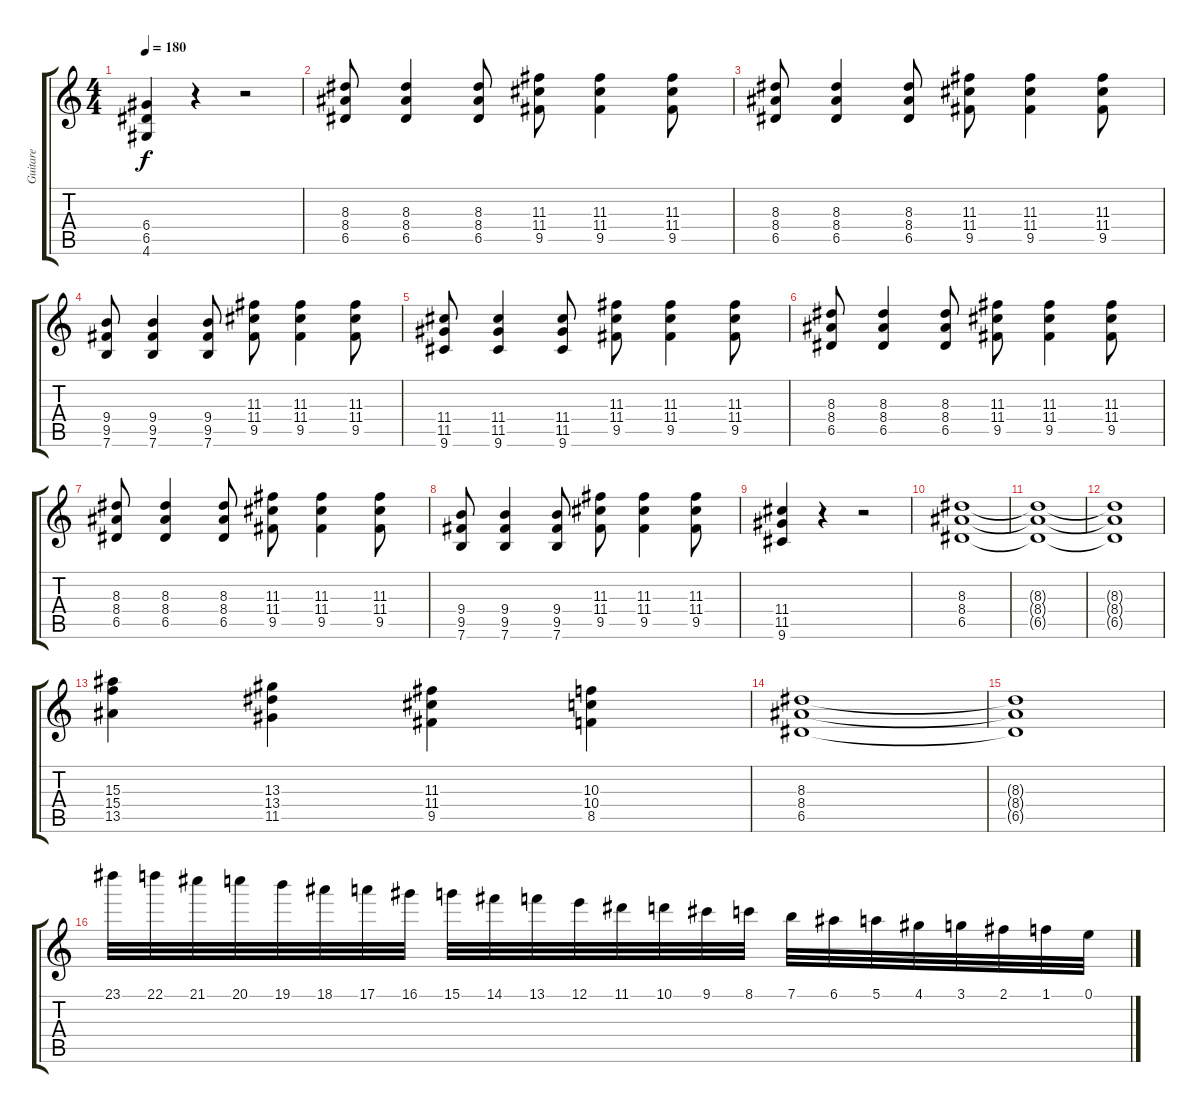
\track ("Guitare" "Guitare") {instrument distortionguitar}
\staff {score tabs}
\tuning (E4 B3 G3 D3 A2 E2) {hide}
\ts (4 4)
\tempo 180
\clef g2
\ks c
(6.4 6.5 4.6).4{dy f} r.4 r.2 |
(8.3 8.4 6.5).8 (8.3 8.4 6.5).4 (8.3 8.4 6.5).8 (11.3 11.4 9.5).8 (11.3 11.4 9.5).4 (11.3 11.4 9.5).8 |
(8.3 8.4 6.5).8 (8.3 8.4 6.5).4 (8.3 8.4 6.5).8 (11.3 11.4 9.5).8 (11.3 11.4 9.5).4 (11.3 11.4 9.5).8 |
(9.4 9.5 7.6).8 (9.4 9.5 7.6).4 (9.4 9.5 7.6).8 (11.3 11.4 9.5).8 (11.3 11.4 9.5).4 (11.3 11.4 9.5).8 |
(11.4 11.5 9.6).8 (11.4 11.5 9.6).4 (11.4 11.5 9.6).8 (11.3 11.4 9.5).8 (11.3 11.4 9.5).4 (11.3 11.4 9.5).8 |
(8.3 8.4 6.5).8 (8.3 8.4 6.5).4 (8.3 8.4 6.5).8 (11.3 11.4 9.5).8 (11.3 11.4 9.5).4 (11.3 11.4 9.5).8 |
(8.3 8.4 6.5).8 (8.3 8.4 6.5).4 (8.3 8.4 6.5).8 (11.3 11.4 9.5).8 (11.3 11.4 9.5).4 (11.3 11.4 9.5).8 |
(9.4 9.5 7.6).8 (9.4 9.5 7.6).4 (9.4 9.5 7.6).8 (11.3 11.4 9.5).8 (11.3 11.4 9.5).4 (11.3 11.4 9.5).8 |
(11.4 11.5 9.6).4 r.4 r.2 |
(8.3 8.4 6.5).1 |
(8.3{t} 8.4{t} 6.5{t}).1 |
(8.3{t} 8.4{t} 6.5{t}).1 |
(15.3 15.4 13.5).4 (13.3 13.4 11.5).4 (11.3 11.4 9.5).4 (10.3 10.4 8.5).4 |
(8.3 8.4 6.5).1 |
(8.3{t} 8.4{t} 6.5{t}).1 |
23.1.32 22.1.32 21.1.32 20.1.32 19.1.32 18.1.32 17.1.32 16.1.32 15.1.32 14.1.32 13.1.32 12.1.32 11.1.32 10.1.32 9.1.32 8.1.32 7.1.32 6.1.32 5.1.32 4.1.32 3.1.32 2.1.32 1.1.32 0.1.32
